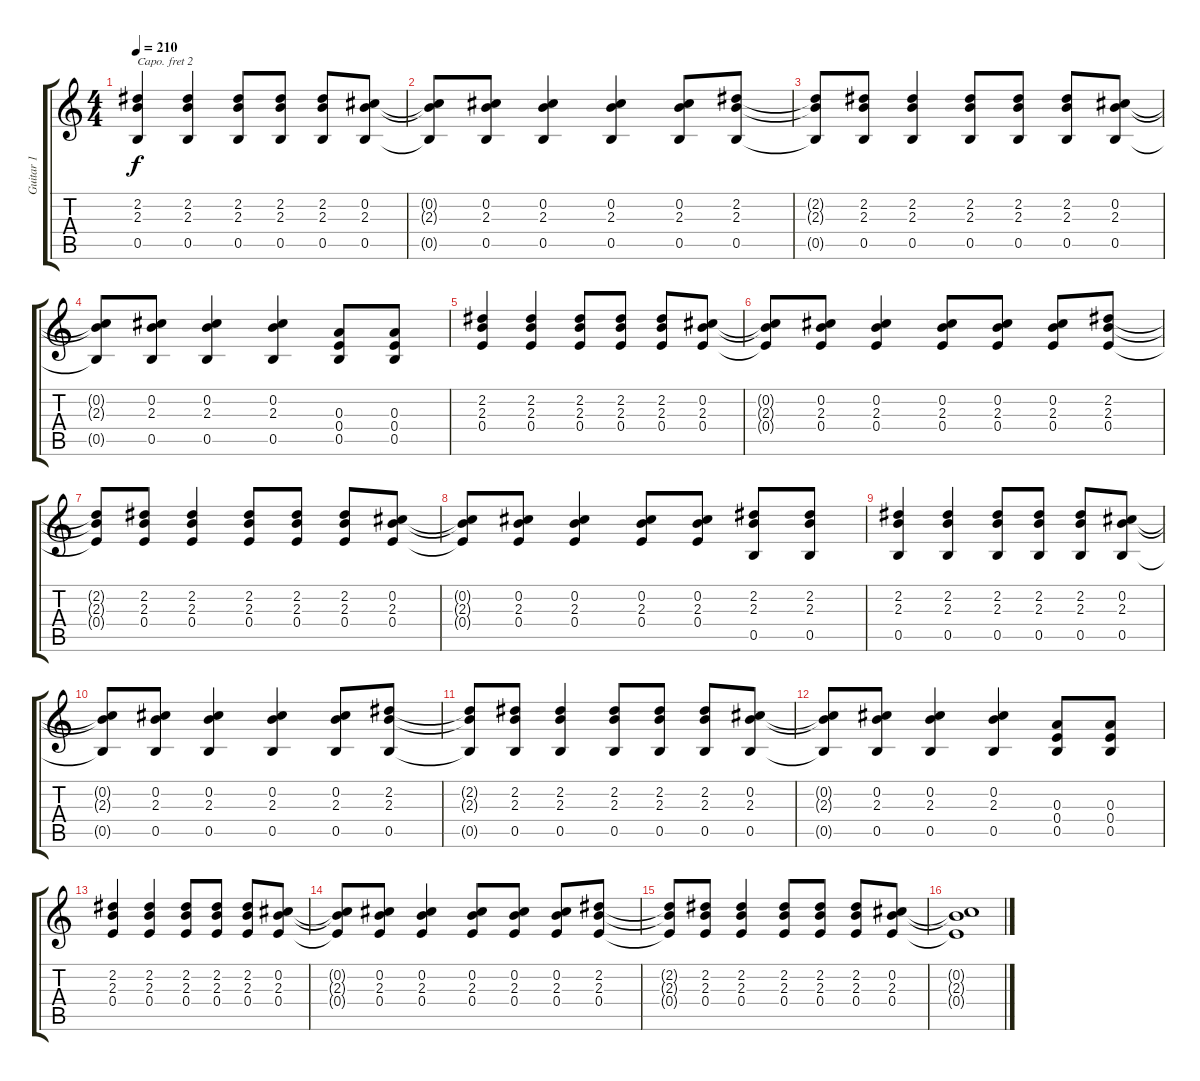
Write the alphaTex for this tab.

\track ("Guitar 1" "Guitar 1") {instrument acousticguitarsteel}
\staff {score tabs}
\capo 2
\tuning (E4 B3 G3 D3 A2 E2) {hide}
\ts (4 4)
\tempo 210
\clef g2
\ks c
(2.2 2.3 0.5).4{dy f instrument acousticguitarsteel} (2.2 2.3 0.5).4 (2.2 2.3 0.5).8 (2.2 2.3 0.5).8 (2.2 2.3 0.5).8 (0.2 2.3 0.5).8 |
(0.2{t} 2.3{t} 0.5{t}).8 (0.2 2.3 0.5).8 (0.2 2.3 0.5).4 (0.2 2.3 0.5).4 (0.2 2.3 0.5).8 (2.2 2.3 0.5).8 |
(2.2{t} 2.3{t} 0.5{t}).8 (2.2 2.3 0.5).8 (2.2 2.3 0.5).4 (2.2 2.3 0.5).8 (2.2 2.3 0.5).8 (2.2 2.3 0.5).8 (0.2 2.3 0.5).8 |
(0.2{t} 2.3{t} 0.5{t}).8 (0.2 2.3 0.5).8 (0.2 2.3 0.5).4 (0.2 2.3 0.5).4 (0.3 0.4 0.5).8 (0.3 0.4 0.5).8 |
(2.2 2.3 0.4).4 (2.2 2.3 0.4).4 (2.2 2.3 0.4).8 (2.2 2.3 0.4).8 (2.2 2.3 0.4).8 (0.2 2.3 0.4).8 |
(0.2{t} 2.3{t} 0.4{t}).8 (0.2 2.3 0.4).8 (0.2 2.3 0.4).4 (0.2 2.3 0.4).8 (0.2 2.3 0.4).8 (0.2 2.3 0.4).8 (2.2 2.3 0.4).8 |
(2.2{t} 2.3{t} 0.4{t}).8 (2.2 2.3 0.4).8 (2.2 2.3 0.4).4 (2.2 2.3 0.4).8 (2.2 2.3 0.4).8 (2.2 2.3 0.4).8 (0.2 2.3 0.4).8 |
(0.2{t} 2.3{t} 0.4{t}).8 (0.2 2.3 0.4).8 (0.2 2.3 0.4).4 (0.2 2.3 0.4).8 (0.2 2.3 0.4).8 (2.2 2.3 0.5).8 (2.2 2.3 0.5).8 |
(2.2 2.3 0.5).4 (2.2 2.3 0.5).4 (2.2 2.3 0.5).8 (2.2 2.3 0.5).8 (2.2 2.3 0.5).8 (0.2 2.3 0.5).8 |
(0.2{t} 2.3{t} 0.5{t}).8 (0.2 2.3 0.5).8 (0.2 2.3 0.5).4 (0.2 2.3 0.5).4 (0.2 2.3 0.5).8 (2.2 2.3 0.5).8 |
(2.2{t} 2.3{t} 0.5{t}).8 (2.2 2.3 0.5).8 (2.2 2.3 0.5).4 (2.2 2.3 0.5).8 (2.2 2.3 0.5).8 (2.2 2.3 0.5).8 (0.2 2.3 0.5).8 |
(0.2{t} 2.3{t} 0.5{t}).8 (0.2 2.3 0.5).8 (0.2 2.3 0.5).4 (0.2 2.3 0.5).4 (0.3 0.4 0.5).8 (0.3 0.4 0.5).8 |
(2.2 2.3 0.4).4 (2.2 2.3 0.4).4 (2.2 2.3 0.4).8 (2.2 2.3 0.4).8 (2.2 2.3 0.4).8 (0.2 2.3 0.4).8 |
(0.2{t} 2.3{t} 0.4{t}).8 (0.2 2.3 0.4).8 (0.2 2.3 0.4).4 (0.2 2.3 0.4).8 (0.2 2.3 0.4).8 (0.2 2.3 0.4).8 (2.2 2.3 0.4).8 |
(2.2{t} 2.3{t} 0.4{t}).8 (2.2 2.3 0.4).8 (2.2 2.3 0.4).4 (2.2 2.3 0.4).8 (2.2 2.3 0.4).8 (2.2 2.3 0.4).8 (0.2 2.3 0.4).8 |
(0.2{t} 2.3{t} 0.4{t}).1
